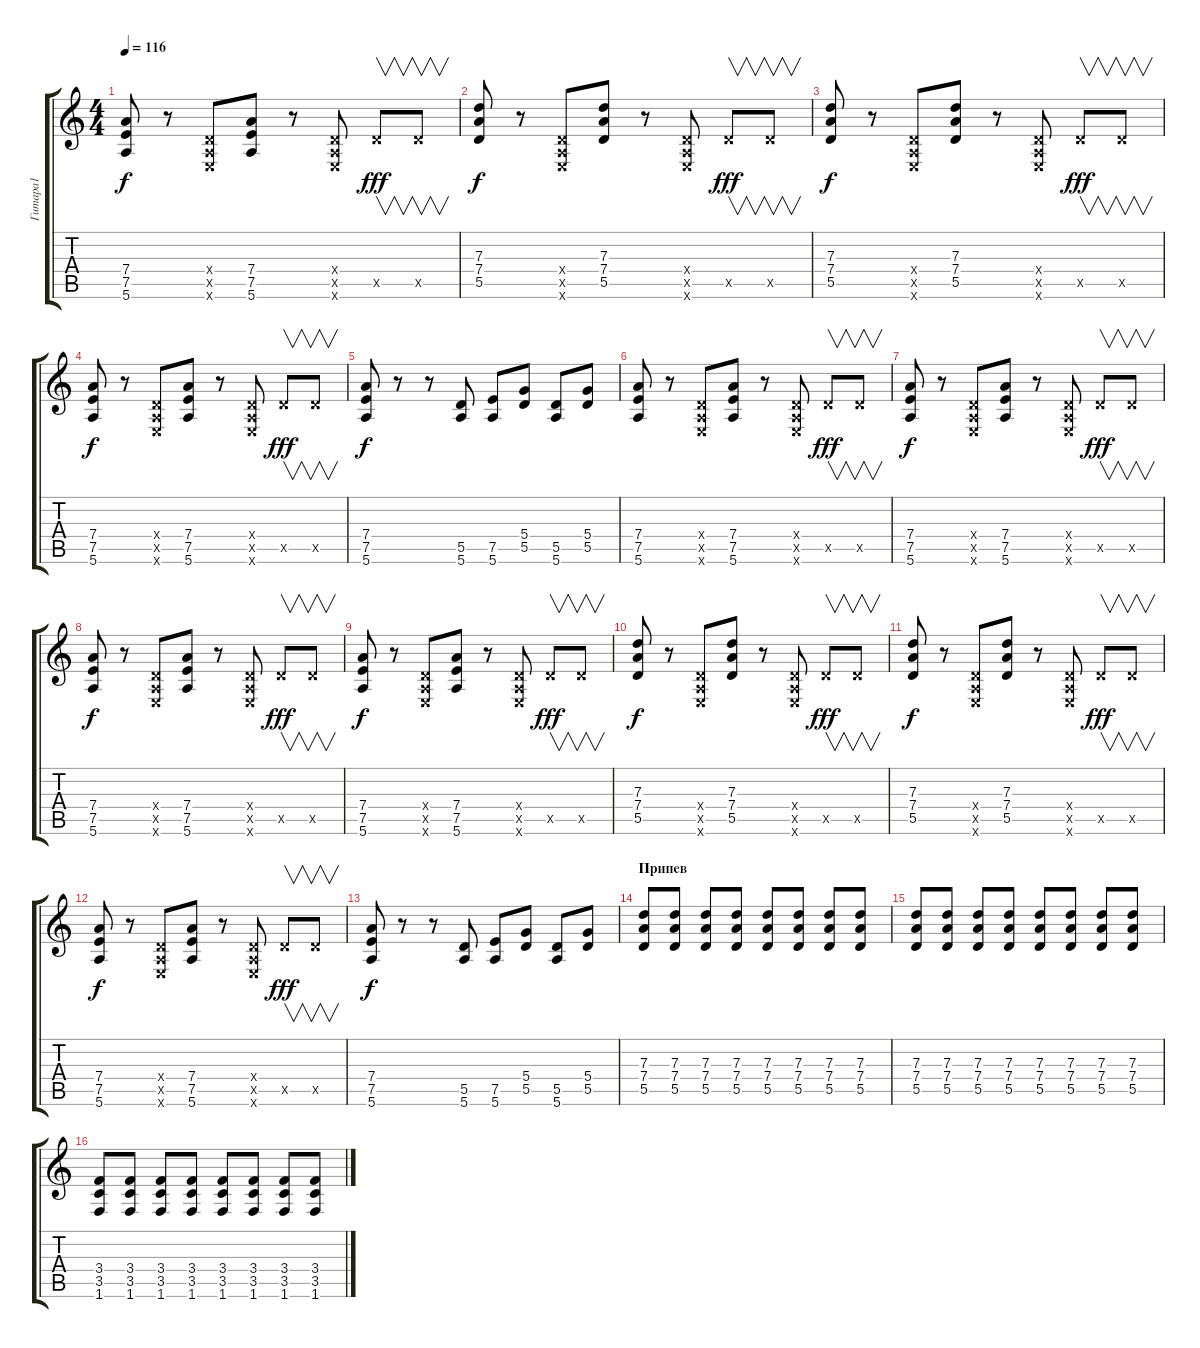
\track ("Гитара1" "Гитара1") {instrument overdrivenguitar}
\staff {score tabs}
\tuning (E4 B3 G3 D3 A2 E2) {hide}
\ts (4 4)
\tempo 116
\clef g2
\ks c
(7.4 7.5 5.6).8{dy f} r.8 (0.4{x} 0.5{x} 0.6{x}).8 (7.4 7.5 5.6).8 r.8 (0.4{x} 0.5{x} 0.6{x}).8 5.5{x}.8{v dy fff} 5.5{x}.8{v} |
(7.3 7.4 5.5).8{dy f} r.8 (0.4{x} 0.5{x} 0.6{x}).8 (7.3 7.4 5.5).8 r.8 (0.4{x} 0.5{x} 0.6{x}).8 5.5{x}.8{v dy fff} 5.5{x}.8{v} |
(7.3 7.4 5.5).8{dy f} r.8 (0.4{x} 0.5{x} 0.6{x}).8 (7.3 7.4 5.5).8 r.8 (0.4{x} 0.5{x} 0.6{x}).8 5.5{x}.8{v dy fff} 5.5{x}.8{v} |
(7.4 7.5 5.6).8{dy f} r.8 (0.4{x} 0.5{x} 0.6{x}).8 (7.4 7.5 5.6).8 r.8 (0.4{x} 0.5{x} 0.6{x}).8 5.5{x}.8{v dy fff} 5.5{x}.8{v} |
(7.4 7.5 5.6).8{dy f} r.8 r.8 (5.5 5.6).8 (7.5 5.6).8 (5.4 5.5).8 (5.5 5.6).8 (5.4 5.5).8 |
(7.4 7.5 5.6).8 r.8 (0.4{x} 0.5{x} 0.6{x}).8 (7.4 7.5 5.6).8 r.8 (0.4{x} 0.5{x} 0.6{x}).8 5.5{x}.8{v dy fff} 5.5{x}.8{v} |
(7.4 7.5 5.6).8{dy f} r.8 (0.4{x} 0.5{x} 0.6{x}).8 (7.4 7.5 5.6).8 r.8 (0.4{x} 0.5{x} 0.6{x}).8 5.5{x}.8{v dy fff} 5.5{x}.8{v} |
(7.4 7.5 5.6).8{dy f} r.8 (0.4{x} 0.5{x} 0.6{x}).8 (7.4 7.5 5.6).8 r.8 (0.4{x} 0.5{x} 0.6{x}).8 5.5{x}.8{v dy fff} 5.5{x}.8{v} |
(7.4 7.5 5.6).8{dy f} r.8 (0.4{x} 0.5{x} 0.6{x}).8 (7.4 7.5 5.6).8 r.8 (0.4{x} 0.5{x} 0.6{x}).8 5.5{x}.8{v dy fff} 5.5{x}.8{v} |
(7.3 7.4 5.5).8{dy f} r.8 (0.4{x} 0.5{x} 0.6{x}).8 (7.3 7.4 5.5).8 r.8 (0.4{x} 0.5{x} 0.6{x}).8 5.5{x}.8{v dy fff} 5.5{x}.8{v} |
(7.3 7.4 5.5).8{dy f} r.8 (0.4{x} 0.5{x} 0.6{x}).8 (7.3 7.4 5.5).8 r.8 (0.4{x} 0.5{x} 0.6{x}).8 5.5{x}.8{v dy fff} 5.5{x}.8{v} |
(7.4 7.5 5.6).8{dy f} r.8 (0.4{x} 0.5{x} 0.6{x}).8 (7.4 7.5 5.6).8 r.8 (0.4{x} 0.5{x} 0.6{x}).8 5.5{x}.8{v dy fff} 5.5{x}.8{v} |
(7.4 7.5 5.6).8{dy f} r.8 r.8 (5.5 5.6).8 (7.5 5.6).8 (5.4 5.5).8 (5.5 5.6).8 (5.4 5.5).8 |
\section ("" "Припев")
(7.3 7.4 5.5).8{volume 13 balance 3 instrument overdrivenguitar} (7.3 7.4 5.5).8 (7.3 7.4 5.5).8 (7.3 7.4 5.5).8 (7.3 7.4 5.5).8 (7.3 7.4 5.5).8 (7.3 7.4 5.5).8 (7.3 7.4 5.5).8 |
(7.3 7.4 5.5).8 (7.3 7.4 5.5).8 (7.3 7.4 5.5).8 (7.3 7.4 5.5).8 (7.3 7.4 5.5).8 (7.3 7.4 5.5).8 (7.3 7.4 5.5).8 (7.3 7.4 5.5).8 |
(3.4 3.5 1.6).8{volume 16 balance 8 instrument overdrivenguitar} (3.4 3.5 1.6).8 (3.4 3.5 1.6).8 (3.4 3.5 1.6).8 (3.4 3.5 1.6).8 (3.4 3.5 1.6).8 (3.4 3.5 1.6).8 (3.4 3.5 1.6).8
